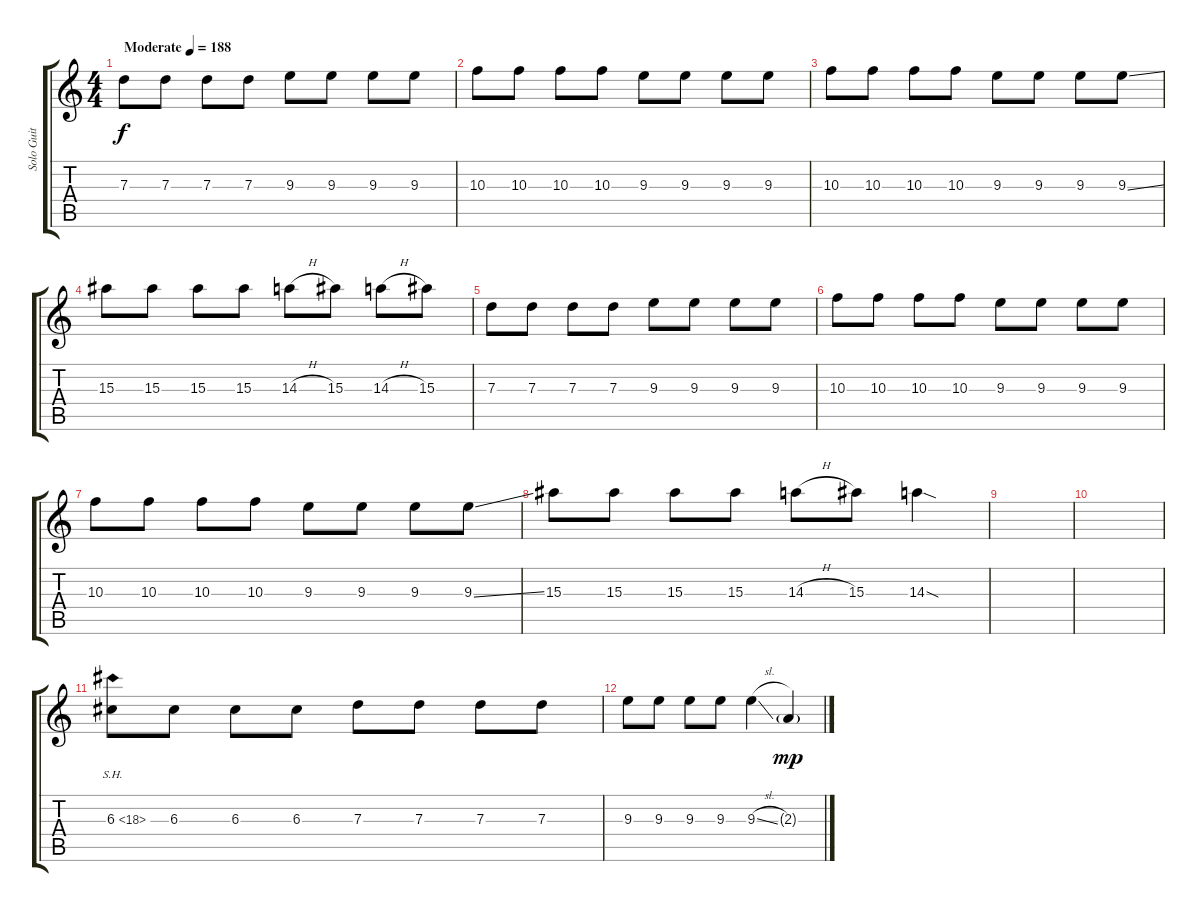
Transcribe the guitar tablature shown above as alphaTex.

\track ("Solo Guit" "Solo Guit") {instrument distortionguitar}
\staff {score tabs}
\tuning (E4 B3 G3 D3 A2 E2) {hide}
\ts (4 4)
\tempo (188 "Moderate")
\clef g2
\ks c
7.3.8{dy f instrument distortionguitar} 7.3.8 7.3.8 7.3.8 9.3.8 9.3.8 9.3.8 9.3.8 |
10.3.8 10.3.8 10.3.8 10.3.8 9.3.8 9.3.8 9.3.8 9.3.8 |
10.3.8 10.3.8 10.3.8 10.3.8 9.3.8 9.3.8 9.3.8 9.3{ss}.8 |
15.3.8 15.3.8 15.3.8 15.3.8 14.3{h}.8 15.3.8 14.3{h}.8 15.3.8 |
7.3.8 7.3.8 7.3.8 7.3.8 9.3.8 9.3.8 9.3.8 9.3.8 |
10.3.8 10.3.8 10.3.8 10.3.8 9.3.8 9.3.8 9.3.8 9.3.8 |
10.3.8 10.3.8 10.3.8 10.3.8 9.3.8 9.3.8 9.3.8 9.3{ss}.8 |
15.3.8 15.3.8 15.3.8 15.3.8 14.3{h}.8 15.3.8 14.3{sod}.4 |
|
|
6.3{sh 12}.8 6.3.8 6.3.8 6.3.8 7.3.8 7.3.8 7.3.8 7.3.8 |
9.3.8 9.3.8 9.3.8 9.3.8 9.3{sl}.4 2.3{g}.4{dy mp}
